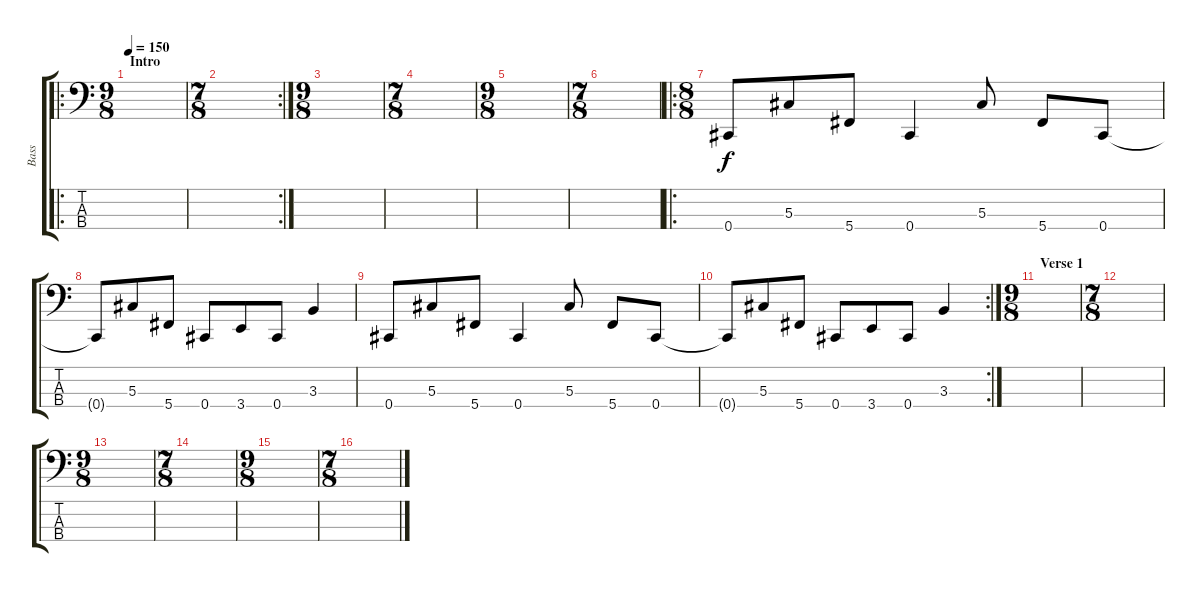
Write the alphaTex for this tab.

\track ("Bass" "Bass") {instrument electricbassfinger}
\staff {score tabs}
\tuning (Gb2 Db2 Ab1 Db1) {hide}
\ro
\ts (9 8)
\section ("" "Intro")
\tempo 150
\clef f4
\ks c
|
\rc 2
\ts (7 8)
|
\ts (9 8)
|
\ts (7 8)
|
\ts (9 8)
|
\ts (7 8)
|
\ro
\ts (8 8)
0.4.8 5.3.8 5.4.8 0.4.4 5.3.8 5.4.8 0.4.8 |
0.4{t}.8 5.3.8 5.4.8 0.4.8 3.4.8 0.4.8 3.3.4 |
0.4.8 5.3.8 5.4.8 0.4.4 5.3.8 5.4.8 0.4.8 |
\rc 2
0.4{t}.8 5.3.8 5.4.8 0.4.8 3.4.8 0.4.8 3.3.4 |
\ts (9 8)
\section ("" "Verse 1")
|
\ts (7 8)
|
\ts (9 8)
|
\ts (7 8)
|
\ts (9 8)
|
\ts (7 8)
